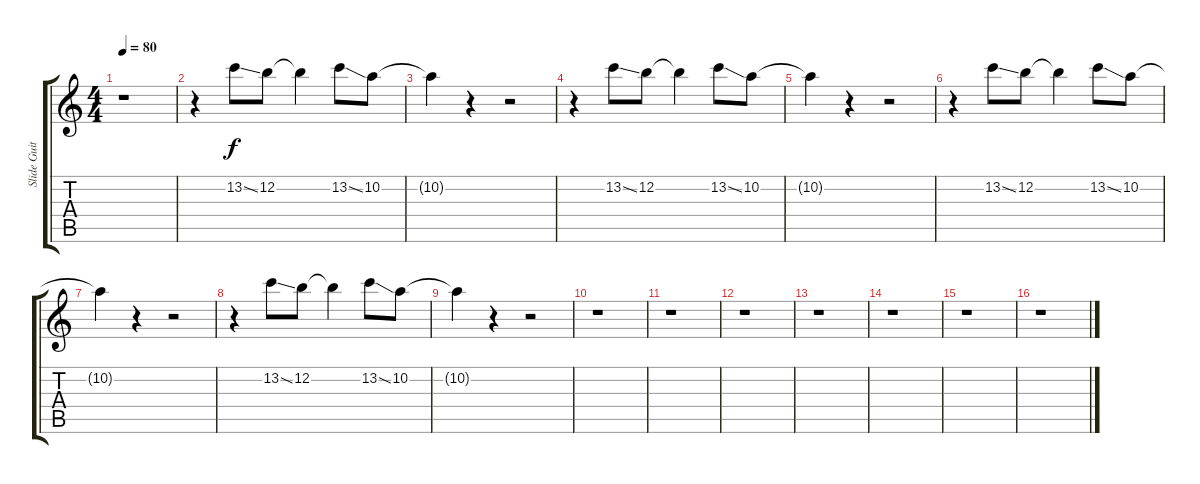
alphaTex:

\track ("Slide Guitar - Jimmy Page" "Slide Guit") {instrument electricguitarjazz}
\staff {score tabs}
\tuning (E4 B3 G3 D3 A2 E2) {hide}
\ts (4 4)
\tempo 80
\clef g2
\ks c
r.1{dy f} |
r.4 13.2{ss}.8 12.2.8 12.2{t}.4 13.2{ss}.8 10.2.8 |
10.2{t}.4 r.4 r.2 |
r.4 13.2{ss}.8 12.2.8 12.2{t}.4 13.2{ss}.8 10.2.8 |
10.2{t}.4 r.4 r.2 |
r.4 13.2{ss}.8 12.2.8 12.2{t}.4 13.2{ss}.8 10.2.8 |
10.2{t}.4 r.4 r.2 |
r.4 13.2{ss}.8 12.2.8 12.2{t}.4 13.2{ss}.8 10.2.8 |
10.2{t}.4 r.4 r.2 |
r.1 |
r.1 |
r.1 |
r.1 |
r.1 |
r.1 |
r.1
